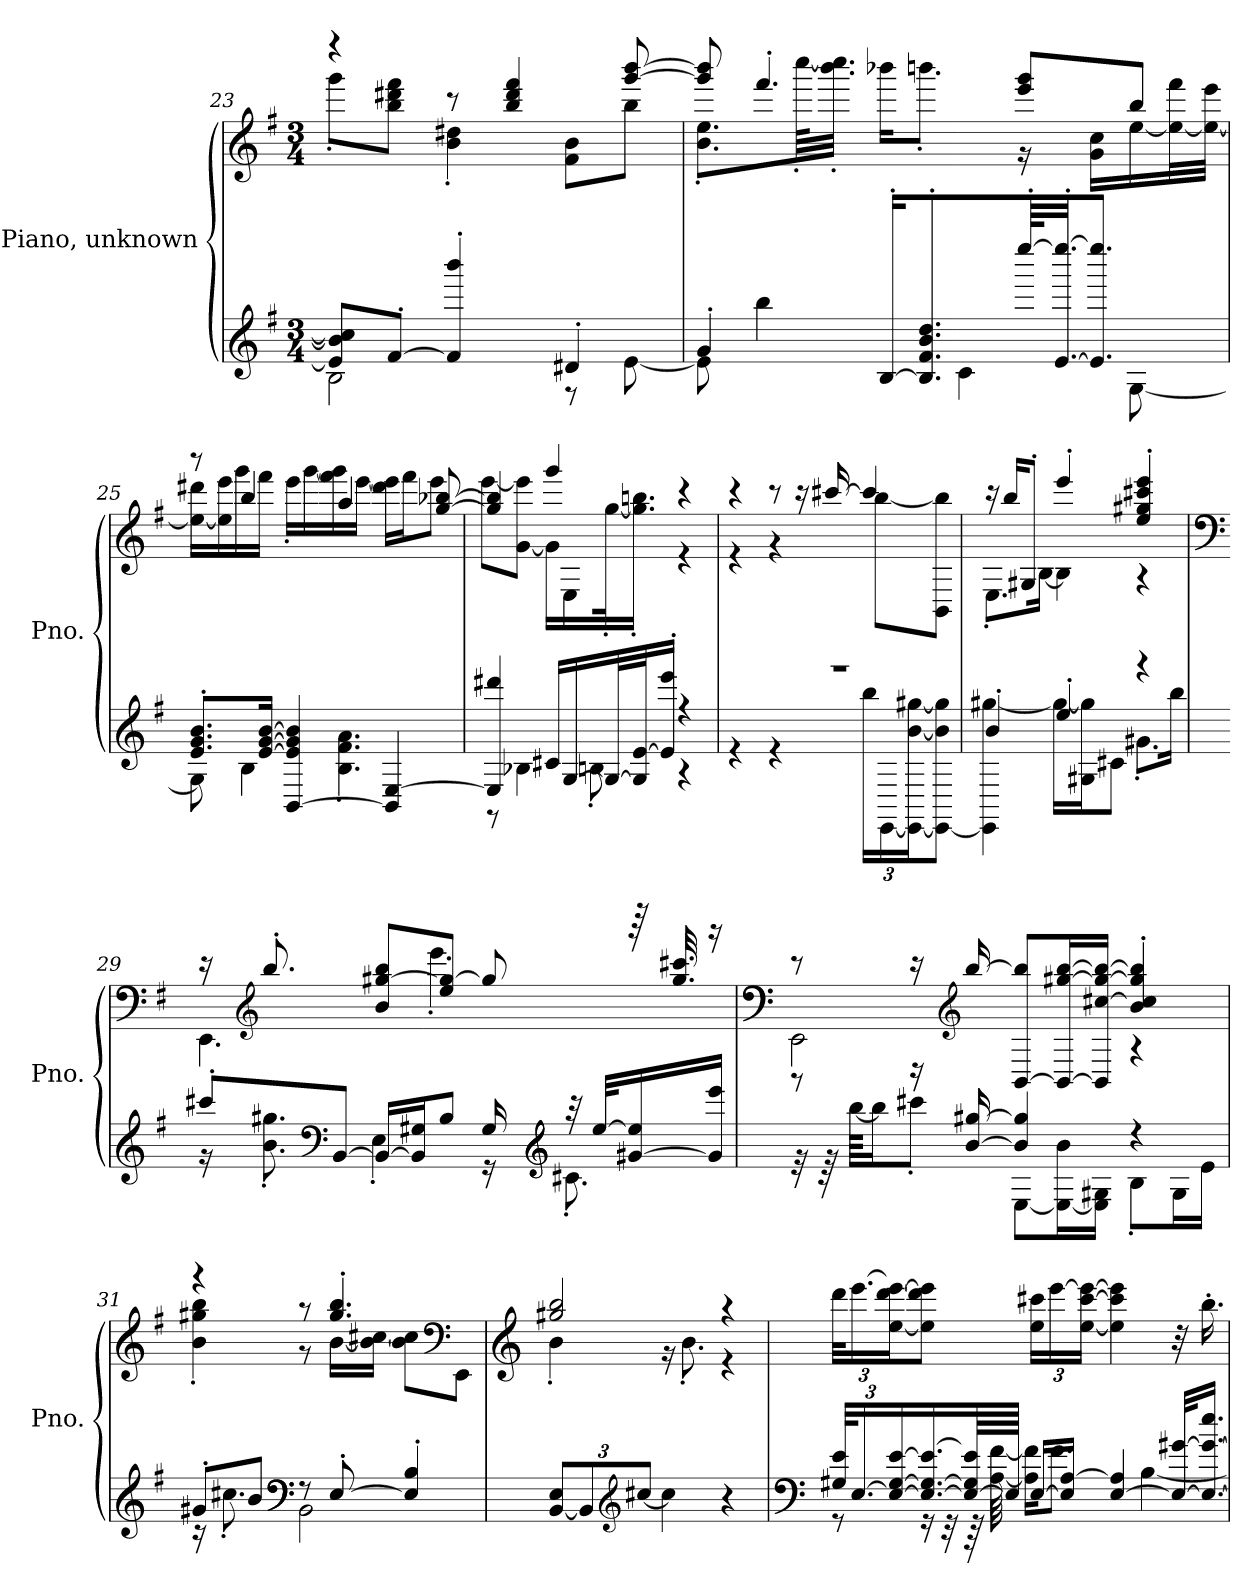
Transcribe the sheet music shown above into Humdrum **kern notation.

**kern	**kern
*part1	*part1
*staff2	*staff1
*I"Piano, unknown	*
*I'Pno.	*
*clefG2	*clefG2
*k[f#]	*k[f#]
*M3/4	*M3/4
=23	=23
*^	*^
8e/] 8b-/] 8cc#/]L	2B\	4r	8ggg'\L
[8f#'/J	.	.	8bb\ 8ddd#X\ 8fff#\J
4f#/]' 4bbb/'	.	8r	4b\' 4dd#X\'
.	.	4bb/ 4ddd#/ 4fff#/	.
4d#X'/	8r	.	8f#\ 8b\L
.	[8e\	[8ggg/ [8bbb/	8bb\J
!!LO:LB:g=z	!!
=24	=24	=24	=24
4g'/	8e\]	8ggg/] 8bbb/]	8.b\' 8.ee\'L
.	4bb\	4.fff#'/	.
.	.	.	[64cccc'\KLL
.	.	.	32.bbb\' 32.cccc\]'JJJ
[16B'/KL	.	.	16bbb-X\KL
8.B/]' 8.f#/' 8.b/' 8.dd/'	.	.	8.bbbn'\J
.	4c\	.	.
[64eeee'/KLL	.	8eee/ 8ggg/L	16r
[32.e/' 32.eeee/_'JJ	.	.	.
8.e/] 8.eeee/]J	.	.	16g\ 16cc\LL
.	[8G\	8bb/J	[16ee\
.	.	.	32ee\_ 32fff#\L
.	.	.	32ee\_ 32eee\JJJ
=25	=25	=25	=25
8.e/' 8.g/' 8.b/'L	8G\]	8r	16ee\_ 16ddd#X\LL
.	.	.	16ee\] 16eee\
.	4B\	4bb/	16ggg\
[16e/ [16g/ [16b/Jk	.	.	16fff#\JJ
[4BB/ 4e/] 4g/] 4b/]	.	.	16eee'\LL
.	.	.	[16ggg\
.	4.B\' 4.f#\' 4.a\'	4aa/	16fff#\ 16ggg\]
.	.	.	[16eee\JJ
4BB/] [4E/	.	.	16ddd#\ 16eee\]LL
.	.	.	16fff#\J
.	.	[8gg/ [8bb-X/	8eee\J
!!LO:LB:g=z	!!
=26	=26	=26	=26
4E/] 4ddd#X/	8r	4gg/] 4bb-/]	[8eee\L
.	4B-X\	.	[8g\ 8eee\]J
16c#X/LL	.	4ggg/	16g\LL]
[16G/	.	.	16E\
32G/L_	8Bn'\	.	[32gg'\K
32G/] [32e/J	.	.	16.gg\]' 16.bbn\'JJ
16e/]' 16eee/'JJ	.	.	.
4r	4r	4r	4r
=27	=27	=27	=27
2.r	4r	4r	4r
.	4r	8r	4r
.	.	16r	.
.	.	[16ccc#X/	.
*	*Xbrackettup	*	*
.	24bb\LL	4ccc#/]	[8bb\L
.	[24EE\	.	.
.	24EE\_ [24b\ [24gg#X\J	.	.
.	8EE\_ 8b\] 8gg#\]J	.	8BB\ 8bb\]J
=28	=28	=28	=28
4b'/	4EE\] [4gg#X\	16r	8.E'\L
.	.	16bb/KL	.
.	.	8G#X'/J	.
.	.	.	[16B\Jk
4ee'/	16gg#\LL_	4eee'/	4B\]
.	16G#X\ 16gg#\]J	.	.
.	8c#X\J	.	.
4r	8.g#X'\L	4ee/' 4gg#X/' 4ccc#X/' 4eee/'	4r
.	16bb\Jk	.	.
!!LO:PB:g=z	!!
=29	=29	=29	=29
*	*	*clefF4	*
8ccc#X'/L	16r	16r	4.EE\
*	*	*clefG2	*
.	8.b\' 8.gg#X\'	8.bb'/	.
*clefF4	*	*	*
[8BB/J	.	.	.
16BB/LL_	4E'\	8b/ [8gg#X/ 8bb/L	.
16BB/] 16G#X/J	.	.	.
8B/J	.	8ee/ 8gg#/_J	4.eee'\
16G#/	16r	8gg#/]	.
*clefG2	*	*	*
32r	8.c#X'\	.	.
[32ee/KLL	.	.	.
[16g#X/ 16ee/]	.	64r	.
.	.	32.gg#/ 32.ccc#X/	.
16g#/] 16eee/JJ	.	16r	.
!!LO:LB:g=z	!!
=30	=30	=30	=30
*	*	*clefF4	*
8r	32r	8r	2EE\
.	64r	.	.
.	[64bb\KKLL	.	.
.	16bb\J]	.	.
16r	8ccc#X'\J	16r	.
*	*	*clefG2	*
[16b/ [16gg#X/	.	[16bb/	.
4b/] 4gg#/]	[8E\L	[8BB/ 8bb/]L	.
.	16E\_ 16b\L	16BB/_ [16gg#X/ [16bb/L	.
.	16E\] 16G#X\JJ	16BB/] [16cc#X/ 16gg#/_ 16bb/_JJ	.
4r	8B'\L	4b/' 4cc#/]' 4gg#/]' 4bb/]'	4r
.	16G#\L	.	.
.	16e\JJ	.	.
=31	=31	=31	=31
8g#X'/L	16r	4r	4b\' 4gg#X\' 4bb\'
.	8.cc#X'\	.	.
8b/J	.	.	.
*clefF4	*	*	*
8r	2BB\	8r	8r
[8E'/	.	4.gg#/' 4.bb/'	[16b\LL
.	.	.	16b\] [16cc#X\JJ
4E/]' 4B/'	.	.	8b\ 8cc#\]L
*	*	*clefF4	*
.	.	.	8EE\J
*v	*v	*	*
!!LO:LB:g=z	!!
=32	=32	=32
*	*clefG2	*
[12BB/ 12E/L	2gg#X/ 2bb/	4b'\
12BB/]	.	.
*clefG2	*	*
[12cc#X/J	.	.
4cc#\]	.	16r
.	.	8.b'\
4r	4r	4r
*	*v	*v
=33	=33
*clefF4	*
*^	*
*	*	*Xbrackettup
48G#X/ 48e/KLL	8r	48ddd\KLL
[24.E/	.	[24.eee\
24E/_ [24G#/ [24e/	.	[24ee\ [24ddd\ 24eee\_J
16.E/_ 16.G#/_ 16.e/_	16r	8ee\] 8ddd\] 8eee\]J
.	32r	.
64E/_ 64G#/] 64e/]LL	64r	.
64E/JJJJ]	[64A\ [64f#\	.
[16E/LL	16A\] 16f#\]KL	24ee\ 24ccc#X\LL
.	.	[24eee\
16E/] [16A/JJ	8.f#\J	.
.	.	[24ee\ [24ccc#\ 24eee\_JJ
[4E/ 4A/]	.	4ee\] 4ccc#\] 4eee\]
.	[4B\	.
32E/_ [32g#X/KLL	.	32r
16.E/_ 16.g#/_ 16.ee/JJ	.	16.bb'\
*v	*v	*
=	=
*-	*-
